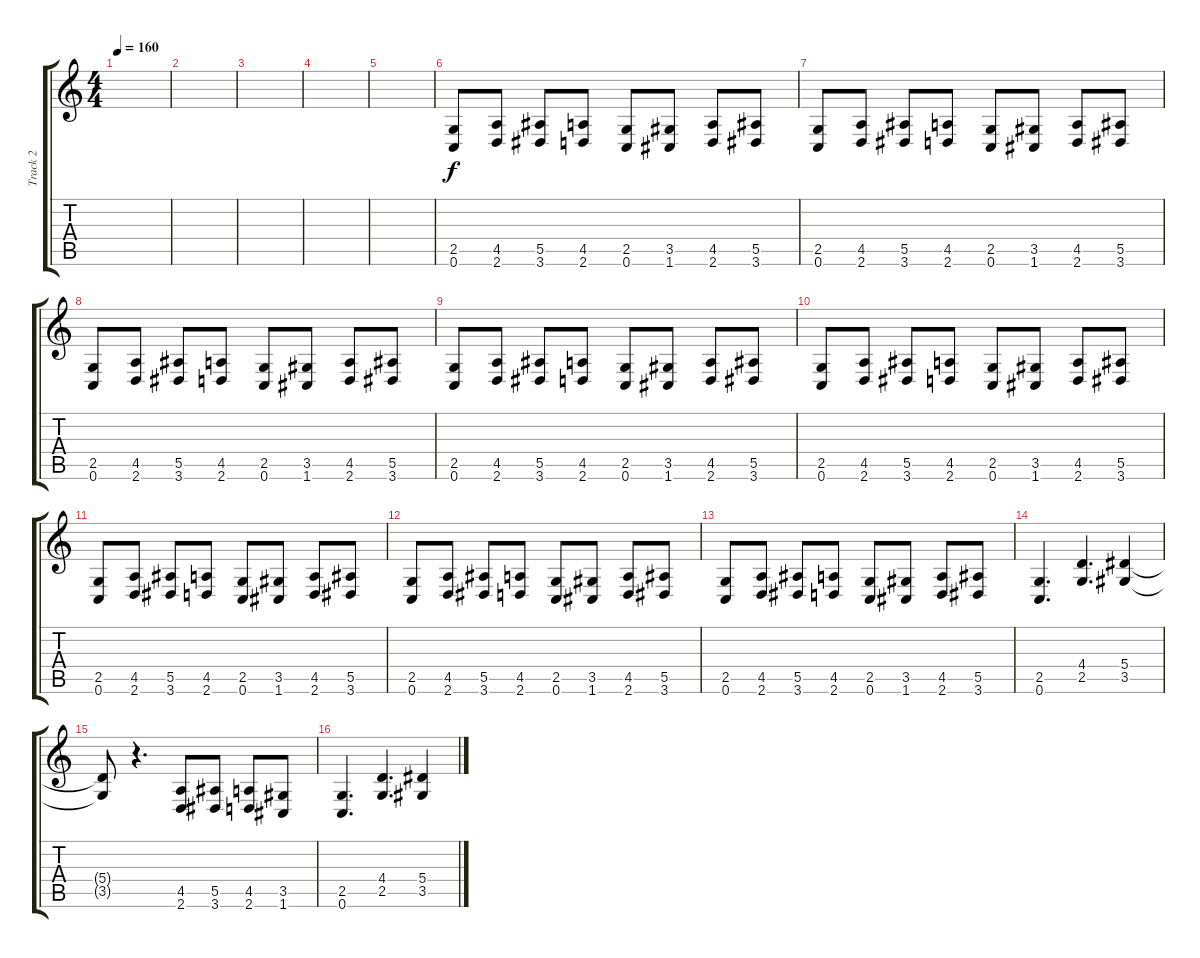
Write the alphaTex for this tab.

\track ("Track 2" "Track 2") {instrument distortionguitar}
\staff {score tabs}
\tuning (C4 G3 Eb3 Bb2 F2 C2) {hide}
\ts (4 4)
\tempo 160
\clef g2
\ks c
|
|
|
|
|
(2.5 0.6).8 (4.5 2.6).8 (5.5 3.6).8 (4.5 2.6).8 (2.5 0.6).8 (3.5 1.6).8 (4.5 2.6).8 (5.5 3.6).8 |
(2.5 0.6).8 (4.5 2.6).8 (5.5 3.6).8 (4.5 2.6).8 (2.5 0.6).8 (3.5 1.6).8 (4.5 2.6).8 (5.5 3.6).8 |
(2.5 0.6).8 (4.5 2.6).8 (5.5 3.6).8 (4.5 2.6).8 (2.5 0.6).8 (3.5 1.6).8 (4.5 2.6).8 (5.5 3.6).8 |
(2.5 0.6).8 (4.5 2.6).8 (5.5 3.6).8 (4.5 2.6).8 (2.5 0.6).8 (3.5 1.6).8 (4.5 2.6).8 (5.5 3.6).8 |
(2.5 0.6).8 (4.5 2.6).8 (5.5 3.6).8 (4.5 2.6).8 (2.5 0.6).8 (3.5 1.6).8 (4.5 2.6).8 (5.5 3.6).8 |
(2.5 0.6).8 (4.5 2.6).8 (5.5 3.6).8 (4.5 2.6).8 (2.5 0.6).8 (3.5 1.6).8 (4.5 2.6).8 (5.5 3.6).8 |
(2.5 0.6).8 (4.5 2.6).8 (5.5 3.6).8 (4.5 2.6).8 (2.5 0.6).8 (3.5 1.6).8 (4.5 2.6).8 (5.5 3.6).8 |
(2.5 0.6).8 (4.5 2.6).8 (5.5 3.6).8 (4.5 2.6).8 (2.5 0.6).8 (3.5 1.6).8 (4.5 2.6).8 (5.5 3.6).8 |
(2.5 0.6).4{d} (4.4 2.5).4{d} (5.4 3.5).4 |
(5.4{t} 3.5{t}).8 r.4{d} (4.5 2.6).8 (5.5 3.6).8 (4.5 2.6).8 (3.5 1.6).8 |
(2.5 0.6).4{d} (4.4 2.5).4{d} (5.4 3.5).4
